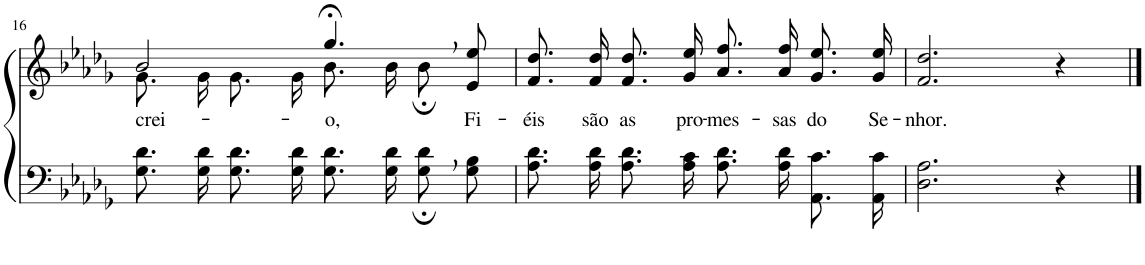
**kern	**kern	**text
*part2	*part1	*part1
*staff2	*staff1	*staff1
*I"Parte III e IV	*I"Parte I e II	*
!!LO:PB:g=z
*clefF4	*clefG2	*
*Trd2c3	*Trd2c3	*
*k[b-e-a-d-g-]	*k[b-e-a-d-g-]	*
*M4/4	*M4/4	*
=16	=16	=16
*	*^	*
!	!	!	!LO:LY:b
8.G-\ 8.d-\L	2b-/	8.g-\	crei-
16G-\ 16d-\Jk	.	16g-\KL	.
8.G-\ 8.d-\L	.	8.g-\J	.
16G-\ 16d-\Jk	.	16g-\KL	.
!	!	!	!LO:LY:b
8.G-\ 8.d-\L	4.gg-;<,/	8.b-\J	-o,
16G-\ 16d-\Jk	.	16b-\KL	.
8G-;,\ 8d-;,\L	.	8b-;\J	.
!	!	!	!LO:LY:b
8G-\ 8B-\J	8e-/ 8ee-/	8ryy	Fi-
=17	=17	=17	=17
!	!	!	!LO:LY:b
*	*v	*v	*
8.A-\ 8.d-\L	8.f/ 8.dd-/L	-éis
!	!	!LO:LY:b
16A-\ 16d-\Jk	16f/ 16dd-/Jk	são
!	!	!LO:LY:b
8.A-\ 8.d-\L	8.f\ 8.dd-\L	as
!	!	!LO:LY:b
16A-\ 16c\Jk	16g-\ 16ee-\Jk	pro-
!	!	!LO:LY:b
8.A-\ 8.d-\L	8.a-\ 8.ff\L	-mes-
!	!	!LO:LY:b
16A-\ 16d-\Jk	16a-\ 16ff\Jk	-sas
!	!	!LO:LY:b
8.AA-\ 8.c\L	8.g-\ 8.ee-\L	do
!	!	!LO:LY:b
16AA-\ 16c\Jk	16g-\ 16ee-\Jk	Se-
=18	=18	=18
!	!	!LO:LY:b
2.D-\ 2.A-\	2.f/ 2.dd-/	-nhor.
4r	4r	.
==	==	==
*-	*-	*-
